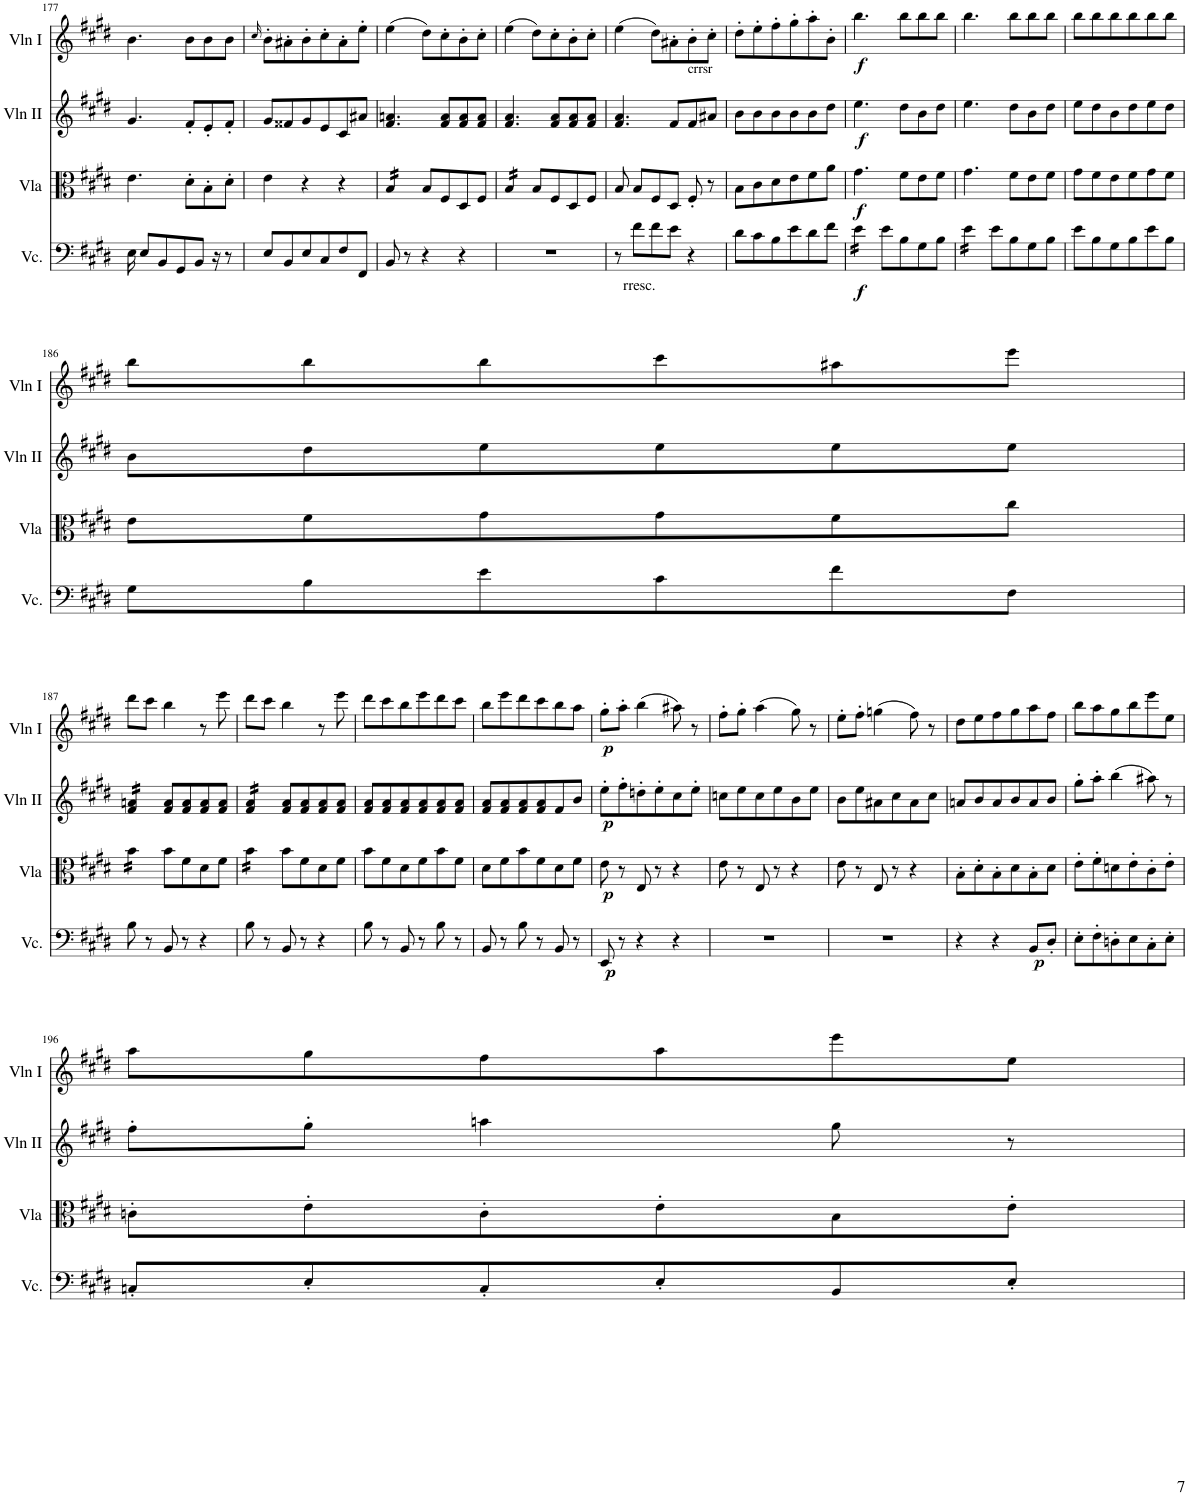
**kern	**text	**dynam	**kern	**dynam	**kern	**dynam	**kern	**dynam
*part4	*part4	*part4	*part3	*part3	*part2	*part2	*part1	*part1
*staff4	*staff4	*staff4	*staff3	*staff3	*staff2	*staff2	*staff1	*staff1
*I"Violoncello	*	*	*I"Viola	*	*I"Violin II	*	*I"Violin I	*
*I'Vc.	*	*	*I'Vla	*	*I'Vln II	*	*I'Vln I	*
!!LO:PB:g=z
*clefF4	*	*	*clefC3	*	*clefG2	*	*clefG2	*
*k[f#c#g#d#]	*	*	*k[f#c#g#d#]	*	*k[f#c#g#d#]	*	*k[f#c#g#d#]	*
*M3/4	*	*	*M3/4	*	*M3/4	*	*M3/4	*
=177	=177	=177	=177	=177	=177	=177	=177	=177
16E\	.	.	4.e\	.	4.g#/	.	4.b\	.
8E/L	.	.	.	.	.	.	.	.
8BB/	.	.	.	.	.	.	.	.
8GG#/	.	.	.	.	.	.	.	.
.	.	.	8d#'\L	.	8f#'/L	.	8b\L	.
8BB/J	.	.	.	.	.	.	.	.
.	.	.	8B'\	.	8e'/	.	8b\	.
16r	.	.	.	.	.	.	.	.
8r	.	.	8d#'\J	.	8f#'/J	.	8b\J	.
=178	=178	=178	=178	=178	=178	=178	=178	=178
.	.	.	.	.	.	.	16qcc#/	.
8E/L	.	.	4e\	.	8g#/L	.	8b'\L	.
8BB/	.	.	.	.	8f##X/	.	8a#X'\	.
8E/	.	.	4r	.	8g#/	.	8b'\	.
8C#/	.	.	.	.	8e/	.	8cc#'\	.
8F#/	.	.	4r	.	8c#/	.	8a#'\	.
8FF#/J	.	.	.	.	8a#X/J	.	8ee'\J	.
=179	=179	=179	=179	=179	=179	=179	=179	=179
*	*	*	*tremolo	*	*	*	*	*
8BB/	.	.	16B/LL	.	4.f#/ 4.an/	.	(4ee\	.
.	.	.	16B/	.	.	.	.	.
8r	.	.	16B/	.	.	.	.	.
.	.	.	16B/JJ	.	.	.	.	.
*	*	*	*Xtremolo	*	*	*	*	*
4r	.	.	8B/L	.	.	.	8dd#\L)	.
.	.	.	8F#/	.	8f#/ 8a/L	.	8cc#'\	.
4r	.	.	8D#/	.	8f#/ 8a/	.	8b'\	.
.	.	.	8F#/J	.	8f#/ 8a/J	.	8cc#'\J	.
=180	=180	=180	=180	=180	=180	=180	=180	=180
*	*	*	*tremolo	*	*	*	*	*
2.r	.	.	16B/LL	.	4.f#/ 4.a/	.	(4ee\	.
.	.	.	16B/	.	.	.	.	.
.	.	.	16B/	.	.	.	.	.
.	.	.	16B/JJ	.	.	.	.	.
*	*	*	*Xtremolo	*	*	*	*	*
.	.	.	8B/L	.	.	.	8dd#\L)	.
.	.	.	8F#/	.	8f#/ 8a/L	.	8cc#'\	.
.	.	.	8D#/	.	8f#/ 8a/	.	8b'\	.
.	.	.	8F#/J	.	8f#/ 8a/J	.	8cc#'\J	.
=181	=181	=181	=181	=181	=181	=181	=181	=181
8r	.	.	8B/	.	4.f#/ 4.a/	.	(4ee\	.
!	!LO:LY:b	!	!	!	!	!	!	!
8f#\L	rresc.	.	8B/L	.	.	.	.	.
8f#\	.	.	8F#/	.	.	.	8dd#\L)	.
8e\J	.	.	8D#/J	.	8f#/L	.	8a#X'\	.
!	!	!	!	!	!LO:TX:a:t=crrsr	!	!	!
4r	.	.	8F#'/	.	8f#/	.	8b'\	.
.	.	.	8r	.	8a#X/J	.	8cc#'\J	.
=182	=182	=182	=182	=182	=182	=182	=182	=182
8d#\L	.	.	8B\L	.	8b\L	.	8dd#'\L	.
8c#\	.	.	8c#\	.	8b\	.	8ee'\	.
8B\	.	.	8d#\	.	8b\	.	8ff#'\	.
8e\	.	.	8e\	.	8b\	.	8gg#'\	.
8d#\	.	.	8f#\	.	8b\	.	8aa'\	.
8f#\J	.	.	8a\J	.	8dd#\J	.	8b'\J	.
=183	=183	=183	=183	=183	=183	=183	=183	=183
!	!	!LO:DY:b	!	!LO:DY:b	!	!LO:DY:b	!	!LO:DY:b
*tremolo	*	*	*	*	*	*	*	*
16e\LL	.	f	4.g#\	f	4.ee\	f	4.bb\	f
16e\	.	.	.	.	.	.	.	.
16e\	.	.	.	.	.	.	.	.
16e\JJ	.	.	.	.	.	.	.	.
*Xtremolo	*	*	*	*	*	*	*	*
8e\L	.	.	.	.	.	.	.	.
8B\	.	.	8f#\L	.	8dd#\L	.	8bb\L	.
8G#\	.	.	8e\	.	8b\	.	8bb\	.
8B\J	.	.	8f#\J	.	8dd#\J	.	8bb\J	.
=184	=184	=184	=184	=184	=184	=184	=184	=184
*tremolo	*	*	*	*	*	*	*	*
16e\LL	.	.	4.g#\	.	4.ee\	.	4.bb\	.
16e\	.	.	.	.	.	.	.	.
16e\	.	.	.	.	.	.	.	.
16e\JJ	.	.	.	.	.	.	.	.
*Xtremolo	*	*	*	*	*	*	*	*
8e\L	.	.	.	.	.	.	.	.
8B\	.	.	8f#\L	.	8dd#\L	.	8bb\L	.
8G#\	.	.	8e\	.	8b\	.	8bb\	.
8B\J	.	.	8f#\J	.	8dd#\J	.	8bb\J	.
=185	=185	=185	=185	=185	=185	=185	=185	=185
8e\L	.	.	8g#\L	.	8ee\L	.	8bb\L	.
8B\	.	.	8f#\	.	8dd#\	.	8bb\	.
8G#\	.	.	8e\	.	8b\	.	8bb\	.
8B\	.	.	8f#\	.	8dd#\	.	8bb\	.
8e\	.	.	8g#\	.	8ee\	.	8bb\	.
8B\J	.	.	8f#\J	.	8dd#\J	.	8bb\J	.
!!LO:LB:g=z
=186	=186	=186	=186	=186	=186	=186	=186	=186
8G#\L	.	.	8e\L	.	8b\L	.	8bb\L	.
8B\	.	.	8f#\	.	8dd#\	.	8bb\	.
8e\	.	.	8g#\	.	8ee\	.	8bb\	.
8c#\	.	.	8g#\	.	8ee\	.	8ccc#\	.
8f#\	.	.	8f#\	.	8ee\	.	8aa#X\	.
8F#\J	.	.	8cc#\J	.	8ee\J	.	8eee\J	.
!!LO:LB:g=z
=187	=187	=187	=187	=187	=187	=187	=187	=187
*	*	*	*tremolo	*	*	*	*	*
*	*	*	*	*	*tremolo	*	*	*
8B\	.	.	16b\LL	.	16f#/ 16an/LL	.	8ddd#\L	.
.	.	.	16b\	.	16f#/ 16an/	.	.	.
8r	.	.	16b\	.	16f#/ 16an/	.	8ccc#\J	.
.	.	.	16b\JJ	.	16f#/ 16an/JJ	.	.	.
*	*	*	*	*	*Xtremolo	*	*	*
*	*	*	*Xtremolo	*	*	*	*	*
8BB/	.	.	8b\L	.	8f#/ 8a/L	.	4bb\	.
8r	.	.	8f#\	.	8f#/ 8a/	.	.	.
4r	.	.	8d#\	.	8f#/ 8a/	.	8r	.
.	.	.	8f#\J	.	8f#/ 8a/J	.	8eee\	.
=188	=188	=188	=188	=188	=188	=188	=188	=188
*	*	*	*tremolo	*	*	*	*	*
*	*	*	*	*	*tremolo	*	*	*
8B\	.	.	16b\LL	.	16f#/ 16a/LL	.	8ddd#\L	.
.	.	.	16b\	.	16f#/ 16a/	.	.	.
8r	.	.	16b\	.	16f#/ 16a/	.	8ccc#\J	.
.	.	.	16b\JJ	.	16f#/ 16a/JJ	.	.	.
*	*	*	*	*	*Xtremolo	*	*	*
*	*	*	*Xtremolo	*	*	*	*	*
8BB/	.	.	8b\L	.	8f#/ 8a/L	.	4bb\	.
8r	.	.	8f#\	.	8f#/ 8a/	.	.	.
4r	.	.	8d#\	.	8f#/ 8a/	.	8r	.
.	.	.	8f#\J	.	8f#/ 8a/J	.	8eee\	.
=189	=189	=189	=189	=189	=189	=189	=189	=189
8B\	.	.	8b\L	.	8f#/ 8a/L	.	8ddd#\L	.
8r	.	.	8f#\	.	8f#/ 8a/	.	8ccc#\	.
8BB/	.	.	8d#\	.	8f#/ 8a/	.	8bb\	.
8r	.	.	8f#\	.	8f#/ 8a/	.	8eee\	.
8B\	.	.	8b\	.	8f#/ 8a/	.	8ddd#\	.
8r	.	.	8f#\J	.	8f#/ 8a/J	.	8ccc#\J	.
=190	=190	=190	=190	=190	=190	=190	=190	=190
8BB/	.	.	8d#\L	.	8f#/ 8a/L	.	8bb\L	.
8r	.	.	8f#\	.	8f#/ 8a/	.	8eee\	.
8B\	.	.	8b\	.	8f#/ 8a/	.	8ddd#\	.
8r	.	.	8f#\	.	8f#/ 8a/	.	8ccc#\	.
8BB/	.	.	8d#\	.	8f#/	.	8bb\	.
8r	.	.	8f#\J	.	8b/J	.	8aa\J	.
=191	=191	=191	=191	=191	=191	=191	=191	=191
!	!	!LO:DY:b	!	!LO:DY:b	!	!LO:DY:b	!	!LO:DY:b
8EE/	.	p	8e\	p	8ee'\L	p	8gg#'\L	p
8r	.	.	8r	.	8ff#'\	.	8aa'\J	.
4r	.	.	8E/	.	8ddn'\	.	(4bb\	.
.	.	.	8r	.	8ee'\	.	.	.
4r	.	.	4r	.	8cc#\	.	8aa#X\)	.
.	.	.	.	.	8ee'\J	.	8r	.
=192	=192	=192	=192	=192	=192	=192	=192	=192
2.r	.	.	8e\	.	8ccn\L	.	8ff#'\L	.
.	.	.	8r	.	8ee\	.	8gg#'\J	.
.	.	.	8E/	.	8cc\	.	(4aa\	.
.	.	.	8r	.	8ee\	.	.	.
.	.	.	4r	.	8b\	.	8gg#\)	.
.	.	.	.	.	8ee\J	.	8r	.
=193	=193	=193	=193	=193	=193	=193	=193	=193
2.r	.	.	8e\	.	8b\L	.	8ee'\L	.
.	.	.	8r	.	8ee\	.	8ff#'\J	.
.	.	.	8E/	.	8a#X\	.	(4ggn\	.
.	.	.	8r	.	8cc#\	.	.	.
.	.	.	4r	.	8a#\	.	8ff#\)	.
.	.	.	.	.	8cc#\J	.	8r	.
=194	=194	=194	=194	=194	=194	=194	=194	=194
4r	.	.	8B'\L	.	8an/L	.	8dd#\L	.
.	.	.	8d#'\	.	8b/	.	8ee\	.
4r	.	.	8B'\	.	8a/	.	8ff#\	.
.	.	.	8d#\	.	8b/	.	8gg#\	.
!	!	!LO:DY:b	!	!	!	!	!	!
8BB/L	.	p	8B'\	.	8a/	.	8aa\	.
8D#'/J	.	.	8d#\J	.	8b/J	.	8ff#\J	.
=195	=195	=195	=195	=195	=195	=195	=195	=195
8E'\L	.	.	8e'\L	.	8gg#'\L	.	8bb\L	.
8F#'\	.	.	8f#'\	.	8aa'\J	.	8aa\	.
8Dn'\	.	.	8dn\	.	(4bb\	.	8gg#\	.
8E\	.	.	8e'\	.	.	.	8bb\	.
8C#'\	.	.	8c#'\	.	8aa#X\)	.	8eee\	.
8E'\J	.	.	8e'\J	.	8r	.	8ee\J	.
!!LO:LB:g=z
=196	=196	=196	=196	=196	=196	=196	=196	=196
8Cn'/L	.	.	8cn'\L	.	8ff#'\L	.	8aa\L	.
8E'/	.	.	8e'\	.	8gg#'\J	.	8gg#\	.
8C'/	.	.	8c'\	.	4aan\	.	8ff#\	.
8E'/	.	.	8e'\	.	.	.	8aa\	.
8BB/	.	.	8B\	.	8gg#\	.	8eee\	.
8E'/J	.	.	8e'\J	.	8r	.	8ee\J	.
=	=	=	=	=	=	=	=	=
*-	*-	*-	*-	*-	*-	*-	*-	*-
